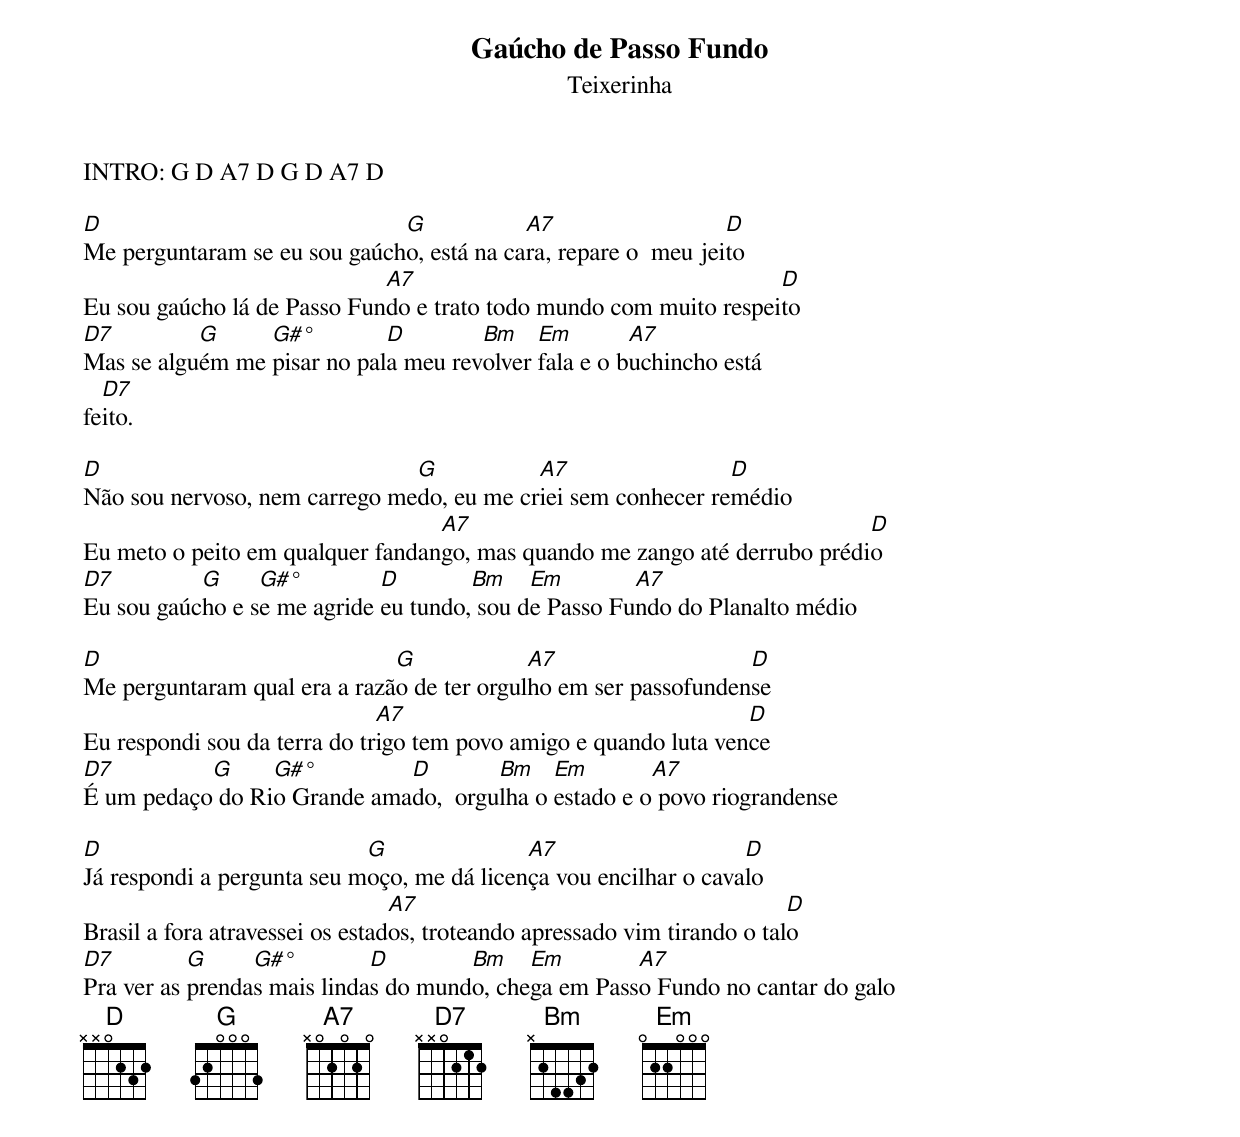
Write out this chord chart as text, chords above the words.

Gaúcho de Passo Fundo
Teixerinha

INTRO: G D A7 D G D A7 D

D                             G            A7                   D
Me perguntaram se eu sou gaúcho, está na cara, repare o  meu jeito
                             A7                                    D
Eu sou gaúcho lá de Passo Fundo e trato todo mundo com muito respeito
D7         G     G#°         D        Bm    Em        A7
Mas se alguém me pisar no pala meu revolver fala e o buchincho está
  D7
feito.

D                              G           A7                 D
Não sou nervoso, nem carrego medo, eu me criei sem conhecer remédio
                                  A7                                       D
Eu meto o peito em qualquer fandango, mas quando me zango até derrubo prédio
D7         G     G#°         D        Bm    Em        A7
Eu sou gaúcho e se me agride eu tundo, sou de Passo Fundo do Planalto médio

D                             G             A7                   D
Me perguntaram qual era a razão de ter orgulho em ser passofundense
                              A7                                  D
Eu respondi sou da terra do trigo tem povo amigo e quando luta vence
D7         G     G#°         D        Bm    Em        A7
É um pedaço do Rio Grande amado,  orgulha o estado e o povo riograndense

D                           G               A7                    D
Já respondi a pergunta seu moço, me dá licença vou encilhar o cavalo
                                 A7                                       D
Brasil a fora atravessei os estados, troteando apressado vim tirando o talo
D7         G     G#°         D        Bm    Em        A7
Pra ver as prendas mais lindas do mundo, chega em Passo Fundo no cantar do galo
